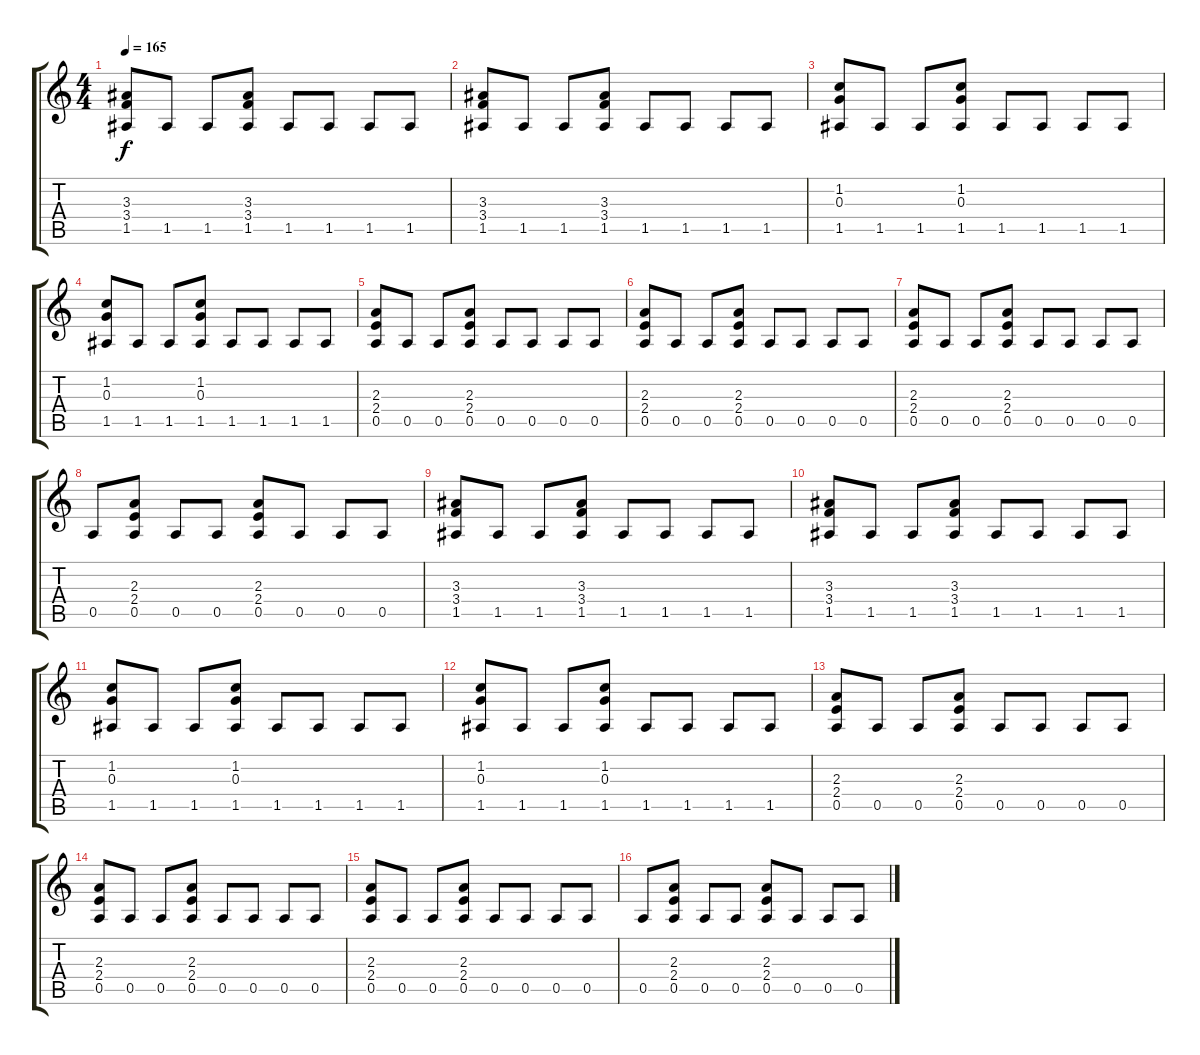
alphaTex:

\track "" {instrument distortionguitar}
\staff {score tabs}
\tuning (E4 B3 G3 D3 A2 E2) {hide}
\ts (4 4)
\tempo 165
\clef g2
\ks c
(3.3 3.4 1.5).8{dy f} 1.5.8 1.5.8 (3.3 3.4 1.5).8 1.5.8 1.5.8 1.5.8 1.5.8 |
(3.3 3.4 1.5).8 1.5.8 1.5.8 (3.3 3.4 1.5).8 1.5.8 1.5.8 1.5.8 1.5.8 |
(1.2 0.3 1.5).8 1.5.8 1.5.8 (1.2 0.3 1.5).8 1.5.8 1.5.8 1.5.8 1.5.8 |
(1.2 0.3 1.5).8 1.5.8 1.5.8 (1.2 0.3 1.5).8 1.5.8 1.5.8 1.5.8 1.5.8 |
(2.3 2.4 0.5).8 0.5.8 0.5.8 (2.3 2.4 0.5).8 0.5.8 0.5.8 0.5.8 0.5.8 |
(2.3 2.4 0.5).8 0.5.8 0.5.8 (2.3 2.4 0.5).8 0.5.8 0.5.8 0.5.8 0.5.8 |
(2.3 2.4 0.5).8 0.5.8 0.5.8 (2.3 2.4 0.5).8 0.5.8 0.5.8 0.5.8 0.5.8 |
0.5.8 (2.3 2.4 0.5).8 0.5.8 0.5.8 (2.3 2.4 0.5).8 0.5.8 0.5.8 0.5.8 |
(3.3 3.4 1.5).8 1.5.8 1.5.8 (3.3 3.4 1.5).8 1.5.8 1.5.8 1.5.8 1.5.8 |
(3.3 3.4 1.5).8 1.5.8 1.5.8 (3.3 3.4 1.5).8 1.5.8 1.5.8 1.5.8 1.5.8 |
(1.2 0.3 1.5).8 1.5.8 1.5.8 (1.2 0.3 1.5).8 1.5.8 1.5.8 1.5.8 1.5.8 |
(1.2 0.3 1.5).8 1.5.8 1.5.8 (1.2 0.3 1.5).8 1.5.8 1.5.8 1.5.8 1.5.8 |
(2.3 2.4 0.5).8 0.5.8 0.5.8 (2.3 2.4 0.5).8 0.5.8 0.5.8 0.5.8 0.5.8 |
(2.3 2.4 0.5).8 0.5.8 0.5.8 (2.3 2.4 0.5).8 0.5.8 0.5.8 0.5.8 0.5.8 |
(2.3 2.4 0.5).8 0.5.8 0.5.8 (2.3 2.4 0.5).8 0.5.8 0.5.8 0.5.8 0.5.8 |
0.5.8 (2.3 2.4 0.5).8 0.5.8 0.5.8 (2.3 2.4 0.5).8 0.5.8 0.5.8 0.5.8
